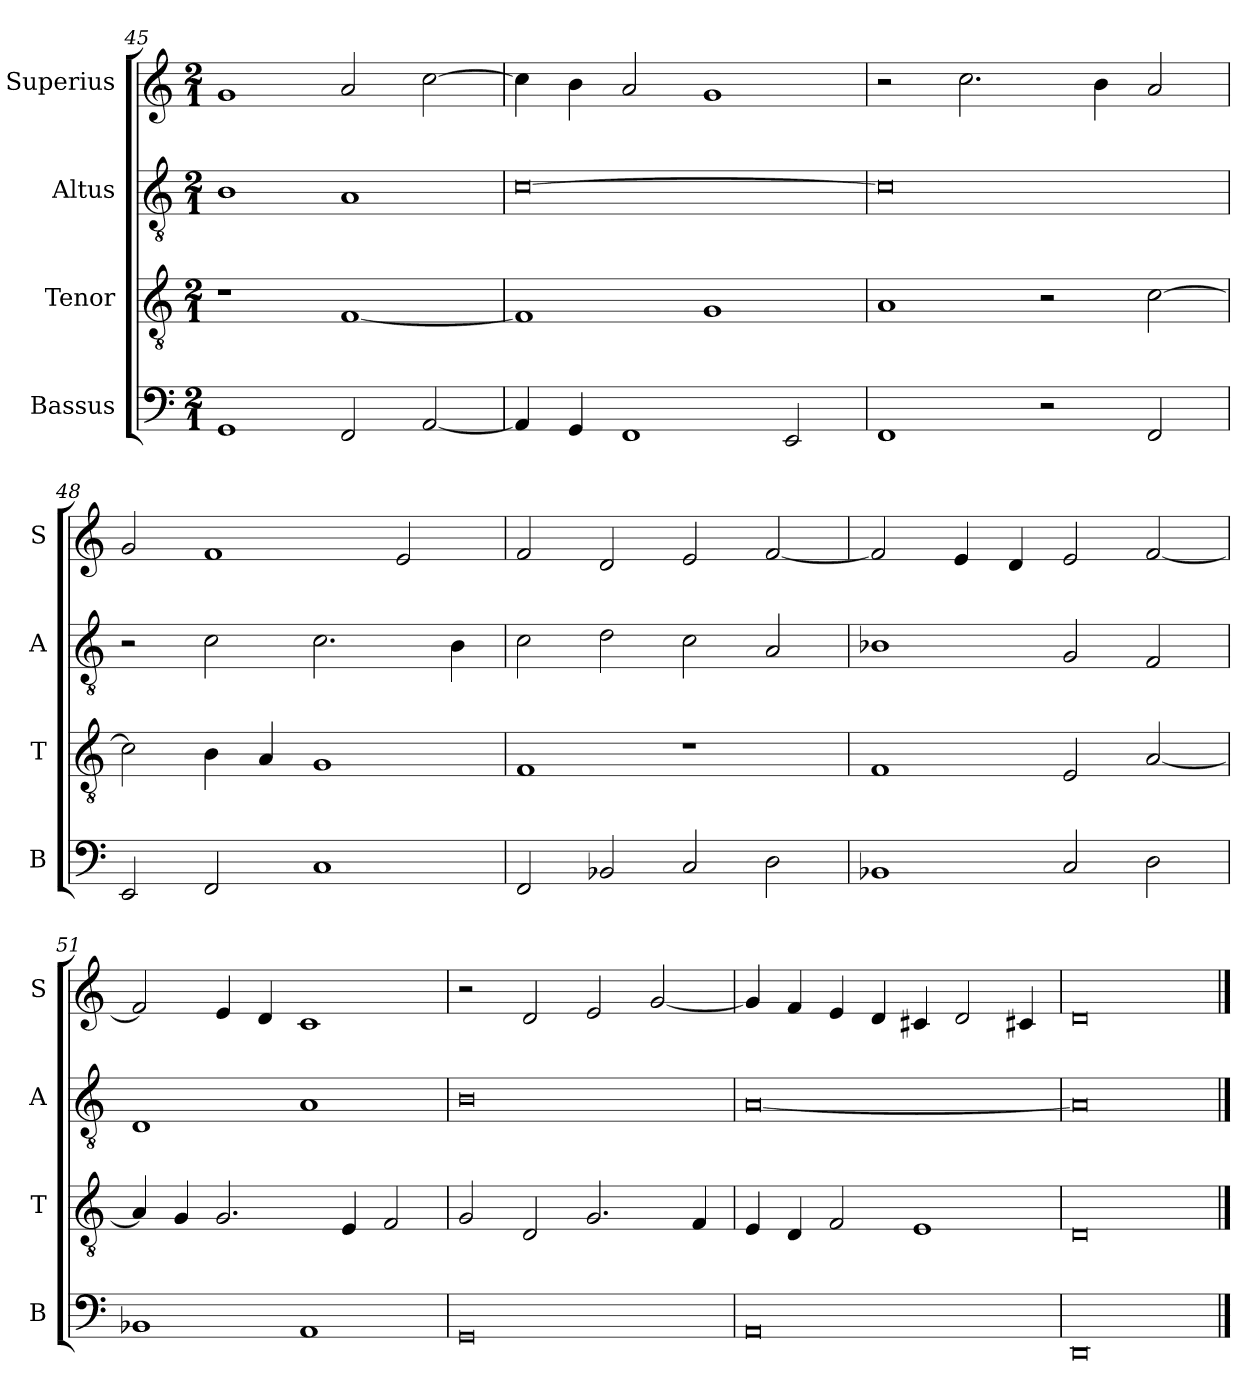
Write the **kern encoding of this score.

**kern	**kern	**kern	**kern
*part4	*part3	*part2	*part1
*staff4	*staff3	*staff2	*staff1
*I"Bassus	*I"Tenor	*I"Altus	*I"Superius
*I'B	*I'T	*I'A	*I'S
*clefF4	*clefGv2	*clefGv2	*clefG2
*k[]	*k[]	*k[]	*k[]
*M2/1	*M2/1	*M2/1	*M2/1
=45	=45	=45	=45
1GG	1r	1B	1g
2FF/	[1F	1A	2a/
[2AA/	.	.	[2cc\
=46	=46	=46	=46
4AA/]	1F]	[0c	4cc\]
4GG/	.	.	4b\
1FF	.	.	2a/
.	1G	.	1g
2EE/	.	.	.
=47	=47	=47	=47
1FF	1A	0c]	2r
.	.	.	2.cc\
2r	2r	.	.
.	.	.	4b\
2FF/	[2c\	.	2a/
=48	=48	=48	=48
2EE/	2c\]	2r	2g/
2FF/	4B\	2c\	1f
.	4A/	.	.
1C	1G	2.c\	.
.	.	.	2e/
.	.	4B\	.
=49	=49	=49	=49
2FF/	1F	2c\	2f/
2BB-X/	.	2d\	2d/
2C/	1r	2c\	2e/
2D\	.	2A/	[2f/
=50	=50	=50	=50
1BB-X	1F	1B-X	2f/]
.	.	.	4e/
.	.	.	4d/
2C/	2E/	2G/	2e/
2D\	[2A/	2F/	[2f/
=51	=51	=51	=51
1BB-X	4A/]	1D	2f/]
.	4G/	.	.
.	2.G/	.	4e/
.	.	.	4d/
1AA	.	1A	1c
.	4E/	.	.
.	2F/	.	.
=52	=52	=52	=52
0GG	2G/	0B	2r
.	2D/	.	2d/
.	2.G/	.	2e/
.	.	.	[2g/
.	4F/	.	.
=53	=53	=53	=53
0AA	4E/	[0A	4g/]
.	4D/	.	4f/
.	2F/	.	4e/
.	.	.	4d/
.	1E	.	4c#X/
.	.	.	2d/
.	.	.	4c#X/
=54	=54	=54	=54
0DD	0D	0A]	0d
==	==	==	==
*-	*-	*-	*-
